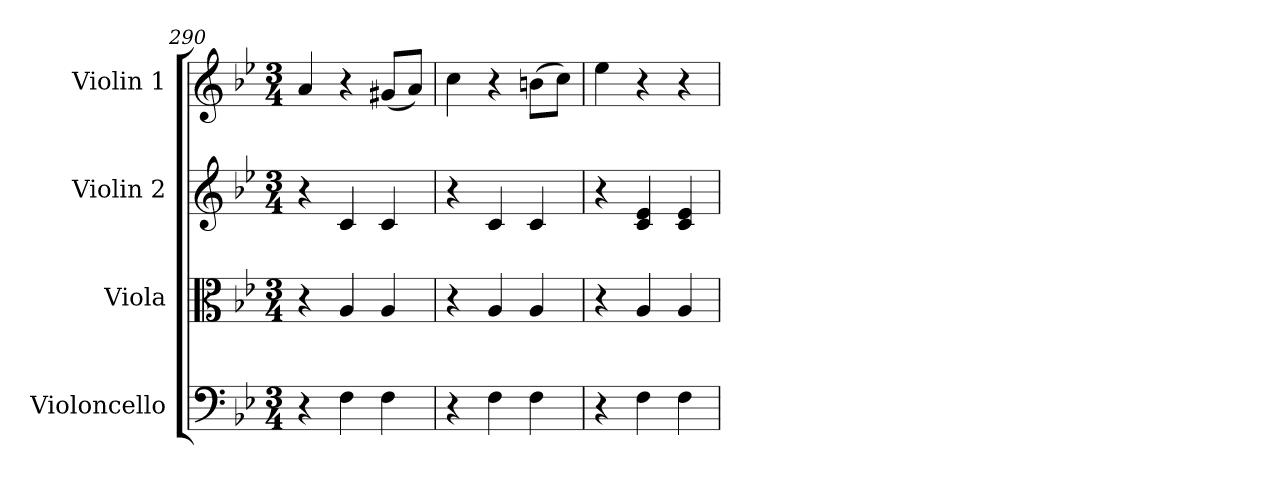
**kern	**kern	**kern	**kern
*part4	*part3	*part2	*part1
*staff4	*staff3	*staff2	*staff1
*I"Violoncello	*I"Viola	*I"Violin 2	*I"Violin 1
*I'Vc	*I'Vla	*I'Vln	*I'Vln
*clefF4	*clefC3	*clefG2	*clefG2
*k[b-e-]	*k[b-e-]	*k[b-e-]	*k[b-e-]
*M3/4	*M3/4	*M3/4	*M3/4
=290	=290	=290	=290
4r	4r	4r	4a/
4F\	4A/	4c/	4r
4F\	4A/	4c/	(<8g#X/L
.	.	.	8a/J)
=291	=291	=291	=291
4r	4r	4r	4cc\
4F\	4A/	4c/	4r
4F\	4A/	4c/	(>8bn\L
.	.	.	8cc\J)
=292	=292	=292	=292
4r	4r	4r	4ee-\
4F\	4A/	4c/ 4e-/	4r
4F\	4A/	4c/ 4e-/	4r
=	=	=	=
*-	*-	*-	*-
